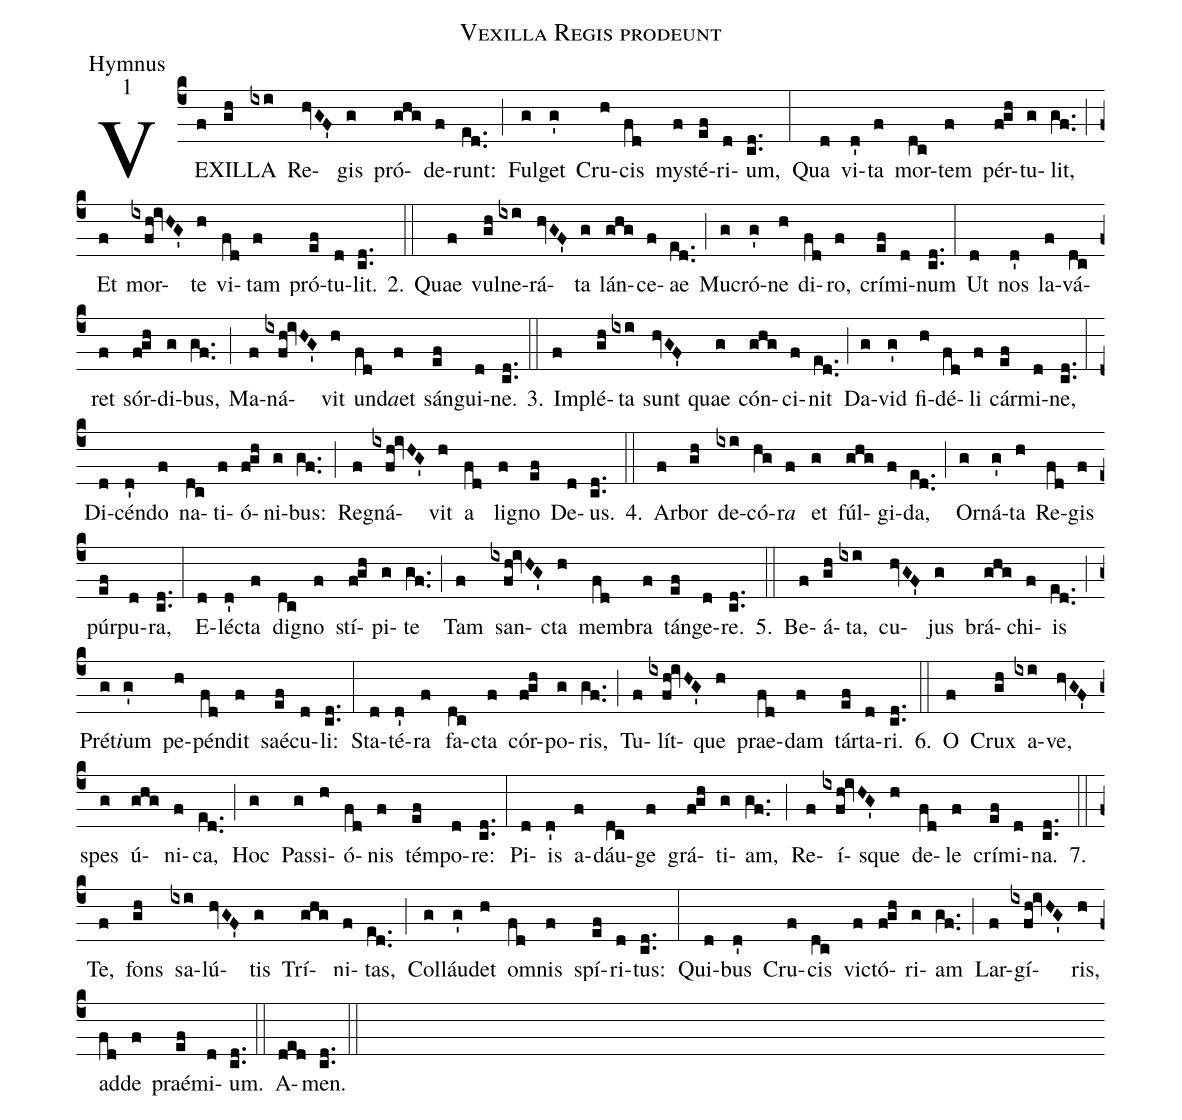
name:Vexilla Regis prodeunt;
office-part:Hymnus;
mode:1;
%%
(c4) VE(f)XIL(gh)LA(ixi) Re(hvGF')gis(g) pró(ghg)de(f)runt:(ed..) (;) Ful(g)get(g') Cru(h)cis(fd) my(f)sté(ef)ri(d)um,(cd..) (:)
 Qua(d) vi(d')ta(f) mor(dc)tem(f) pér(f!gh)tu(g)lit,(gf..) (;) Et(f) mor(ixfh!ivHG')te(h) vi(fd)tam(f) pró(ef)tu(d)lit.(cd..) 2.(::)
 Quae(f) vul(gh)ne(ixi)rá(hvGF')ta(g) lán(ghg)ce(f)ae(ed..) (;) Mu(g)cró(g')ne(h) di(fd)ro,(f) crí(ef)mi(d)num(cd..) (:)
 Ut(d) nos(d') la(f)vá(dc)ret(f) sór(f!gh)di(g)bus,(gf..) (;) Ma(f)ná(ixfh!ivHG')vit(h) un(fd)d<i>a</i>et(f) sán(ef)gui(d)ne.(cd..) 3.(::)
 Im(f)plé(gh)ta(ixi) sunt(hvGF') quae(g) cón(ghg)ci(f)nit(ed..) (;) Da(g)vid(g') fi(h)dé(fd)li(f) cár(ef)mi(d)ne,(cd..) (:)
 Di(d)cén(d')do(f) na(dc)ti(f)ó(f!gh)ni(g)bus:(gf..) (;) Re(f)gná(ixfh!ivHG')vit(h) a(fd) li(f)gno(ef) De(d)us.(cd..) 4.(::)
 Ar(f)bor(gh) de(ixi)có(hg)r<i>a</i>(f) et(g) fúl(ghg)gi(f)da,(ed..) (;) Or(g)ná(g')ta(h) Re(fd)gis(f) púr(ef)pu(d)ra,(cd..) (:)
 E(d)lé(d')cta(f) di(dc)gno(f) stí(f!gh)pi(g)te(gf..) (;) Tam(f) san(ixfh!ivHG')cta(h) mem(fd)bra(f) tán(ef)ge(d)re.(cd..) 5.(::)
 Be(f)á(gh)ta,(ixi) cu(hvGF')jus(g) brá(ghg)chi(f)is(ed..) (;)
Pré(g)t<i>i</i>um(g') pe(h)pén(fd)dit(f) saé(ef)cu(d)li:(cd..) (:)
 Sta(d)té(d')ra(f) fa(dc)cta(f) cór(f!gh)po(g)ris,(gf..) (;)
Tu(f)lít(ixfh!ivHG')que(h) prae(fd)dam(f) tár(ef)ta(d)ri.(cd..) 6.(::)
 O(f) Crux(gh) a(ixi)ve,(hvGF') spes(g) ú(ghg)ni(f)ca,(ed..) (;)
%<alt>Post Tempus Paschale: In hac triúmphi glória:</alt> Pa(g)schá(g')le(h) quae(fd) fers(f) gáu(ef)di(d)um:(cd..) (:)
Hoc(g) Pas(g)si(h)ó(fd)nis(f) tém(ef)po(d)re:(cd..) (:)
 Pi(d)is(d') a(f)dáu(dc)ge(f) grá(f!gh)ti(g)am,(gf..) (;) Re(f)í(ixfh!ivHG')sque(h) de(fd)le(f) crí(ef)mi(d)na.(cd..) 7.(::)
 Te,(f) fons(gh) sa(ixi)lú(hvGF')tis(g) Trí(ghg)ni(f)tas,(ed..) (;) Col(g)láu(g')det(h) o(fd)mnis(f) spí(ef)ri(d)tus:(cd..) (:)
 Qui(d)bus(d') Cru(f)cis(dc) vi(f)ctó(f!gh)ri(g)am(gf..) (;) Lar(f)gí(ixfh!ivHG')ris,(h) ad(fd)de(f) praé(ef)mi(d)um.(cd..) (::)
 A(ded)men.(cd..) (::)
